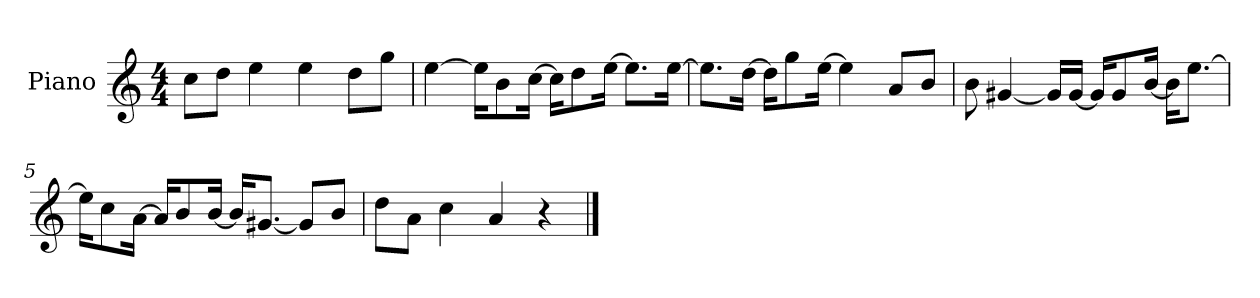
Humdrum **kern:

**kern
*part1
*staff1
*I"Piano
*I'P-no
*clefG2
*k[]
*M4/4
*MM90
=1
8cc\L
8dd\J
4ee\
4ee\
8dd\L
8gg\J
=2
[4ee\
16ee\KL]
8b\
[16cc\Jk
16cc\KL]
8dd\
[16ee\Jk
8.ee\L]
[16ee\Jk
=3
8.ee\L]
[16dd\Jk
16dd\KL]
8gg\
[16ee\Jk
4ee\]
8a/L
8b/J
=4
8b\
[4g#X/
16g#/LL]
[16g#/JJ
16g#/KL]
8g#/
[16b/Jk
16b\KL]
[8.ee\J
!!LO:LB:g=z
=5
16ee\KL]
8cc\
[16a\Jk
16a/KL]
8b/
[16b/Jk
16b/KL]
[8.g#X/J
8g#/L]
8b/J
=6
8dd\L
8a\J
4cc\
4a/
4r
==
*-
